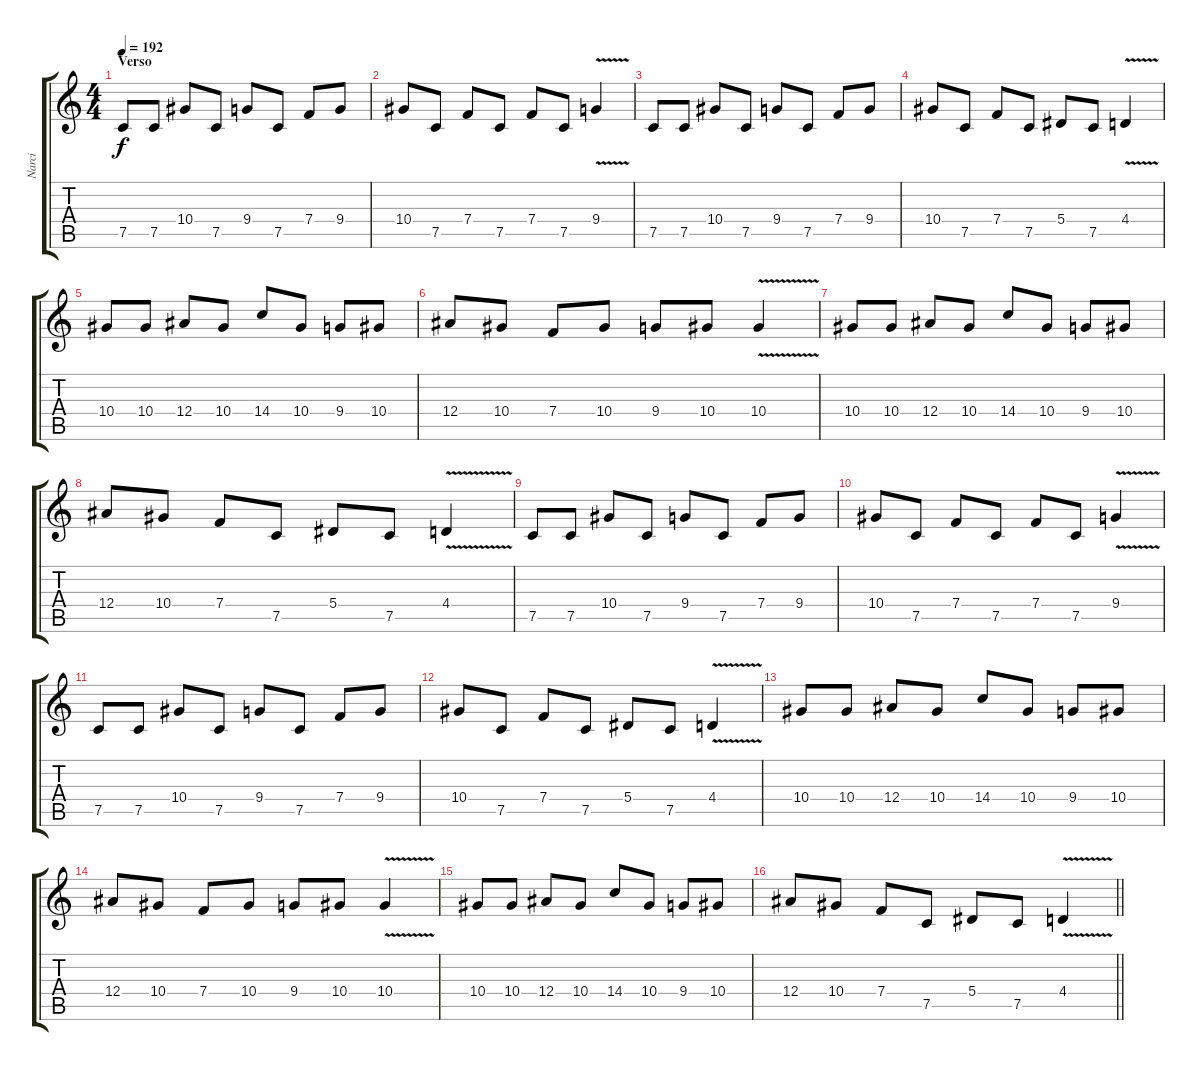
\track ("Narci" "Narci") {instrument distortionguitar}
\staff {score tabs}
\tuning (C4 G3 Eb3 Bb2 F2 C2) {hide}
\ts (4 4)
\section ("" "Verso")
\tempo 192
\clef g2
\ks c
7.5.8{dy f} 7.5.8 10.4.8 7.5.8 9.4.8 7.5.8 7.4.8 9.4.8 |
10.4.8 7.5.8 7.4.8 7.5.8 7.4.8 7.5.8 9.4{v}.4 |
7.5.8 7.5.8 10.4.8 7.5.8 9.4.8 7.5.8 7.4.8 9.4.8 |
10.4.8 7.5.8 7.4.8 7.5.8 5.4.8 7.5.8 4.4{v}.4 |
10.4.8 10.4.8 12.4.8 10.4.8 14.4.8 10.4.8 9.4.8 10.4.8 |
12.4.8 10.4.8 7.4.8 10.4.8 9.4.8 10.4.8 10.4{v}.4 |
10.4.8 10.4.8 12.4.8 10.4.8 14.4.8 10.4.8 9.4.8 10.4.8 |
12.4.8 10.4.8 7.4.8 7.5.8 5.4.8 7.5.8 4.4{v}.4 |
7.5.8 7.5.8 10.4.8 7.5.8 9.4.8 7.5.8 7.4.8 9.4.8 |
10.4.8 7.5.8 7.4.8 7.5.8 7.4.8 7.5.8 9.4{v}.4 |
7.5.8 7.5.8 10.4.8 7.5.8 9.4.8 7.5.8 7.4.8 9.4.8 |
10.4.8 7.5.8 7.4.8 7.5.8 5.4.8 7.5.8 4.4{v}.4 |
10.4.8 10.4.8 12.4.8 10.4.8 14.4.8 10.4.8 9.4.8 10.4.8 |
12.4.8 10.4.8 7.4.8 10.4.8 9.4.8 10.4.8 10.4{v}.4 |
10.4.8 10.4.8 12.4.8 10.4.8 14.4.8 10.4.8 9.4.8 10.4.8 |
\barLineRight lightlight
12.4.8 10.4.8 7.4.8 7.5.8 5.4.8 7.5.8 4.4{v}.4
